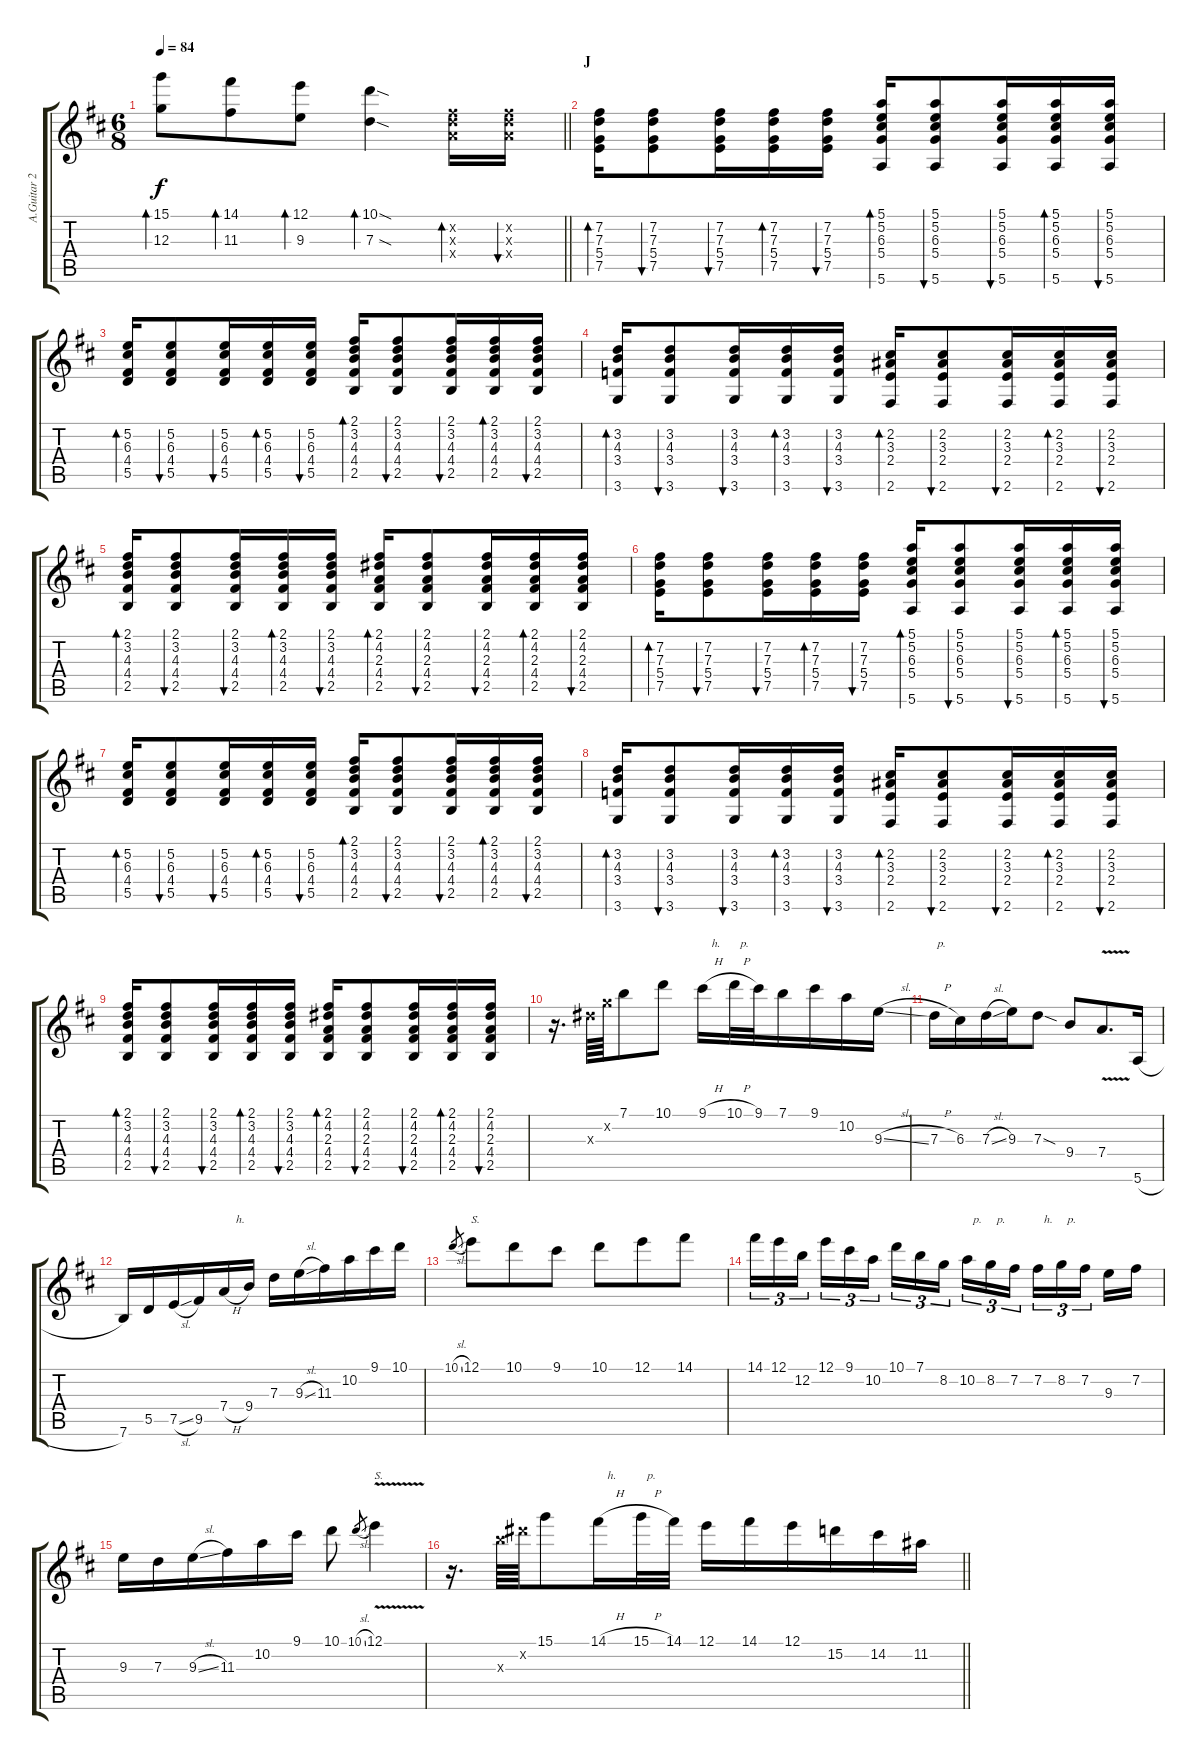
\track ("A.Guitar 2" "A.Guitar 2") {instrument acousticguitarsteel}
\staff {score tabs}
\tuning (E4 B3 G3 D3 A2 E2) {hide}
\ts (6 8)
\tempo 84
\clef g2
\barLineRight lightlight
\ks d
(15.1 12.3).8{bd 30 dy f} (14.1 11.3).8{bd 30} (12.1 9.3).8{bd 30} (10.1{sod} 7.3{sod}).4{bd 30} (7.2{x} 7.3{x} 7.4{x}).16{bd 30} (7.2{x} 7.3{x} 7.4{x}).16{bu 30} |
\section ("" "J")
(7.2 7.3 5.4 7.5).16{bd 30} (7.2 7.3 5.4 7.5).8{bu 30} (7.2 7.3 5.4 7.5).16{bu 30} (7.2 7.3 5.4 7.5).16{bd 30} (7.2 7.3 5.4 7.5).16{bu 30} (5.1 5.2 6.3 5.4 5.6).16{bd 30} (5.1 5.2 6.3 5.4 5.6).8{bu 30} (5.1 5.2 6.3 5.4 5.6).16{bu 30} (5.1 5.2 6.3 5.4 5.6).16{bd 30} (5.1 5.2 6.3 5.4 5.6).16{bu 30} |
(5.2 6.3 4.4 5.5).16{bd 30} (5.2 6.3 4.4 5.5).8{bu 30} (5.2 6.3 4.4 5.5).16{bu 30} (5.2 6.3 4.4 5.5).16{bd 30} (5.2 6.3 4.4 5.5).16{bu 30} (2.1 3.2 4.3 4.4 2.5).16{bd 30} (2.1 3.2 4.3 4.4 2.5).8{bu 30} (2.1 3.2 4.3 4.4 2.5).16{bu 30} (2.1 3.2 4.3 4.4 2.5).16{bd 30} (2.1 3.2 4.3 4.4 2.5).16{bu 30} |
(3.2 4.3 3.4 3.6).16{bd 30} (3.2 4.3 3.4 3.6).8{bu 30} (3.2 4.3 3.4 3.6).16{bu 30} (3.2 4.3 3.4 3.6).16{bd 30} (3.2 4.3 3.4 3.6).16{bu 30} (2.2 3.3 2.4 2.6).16{bd 30} (2.2 3.3 2.4 2.6).8{bu 30} (2.2 3.3 2.4 2.6).16{bu 30} (2.2 3.3 2.4 2.6).16{bd 30} (2.2 3.3 2.4 2.6).16{bu 30} |
(2.1 3.2 4.3 4.4 2.5).16{bd 30} (2.1 3.2 4.3 4.4 2.5).8{bu 30} (2.1 3.2 4.3 4.4 2.5).16{bu 30} (2.1 3.2 4.3 4.4 2.5).16{bd 30} (2.1 3.2 4.3 4.4 2.5).16{bu 30} (2.1 4.2 2.3 4.4 2.5).16{bd 30} (2.1 4.2 2.3 4.4 2.5).8{bu 30} (2.1 4.2 2.3 4.4 2.5).16{bu 30} (2.1 4.2 2.3 4.4 2.5).16{bd 30} (2.1 4.2 2.3 4.4 2.5).16{bu 30} |
(7.2 7.3 5.4 7.5).16{bd 30} (7.2 7.3 5.4 7.5).8{bu 30} (7.2 7.3 5.4 7.5).16{bu 30} (7.2 7.3 5.4 7.5).16{bd 30} (7.2 7.3 5.4 7.5).16{bu 30} (5.1 5.2 6.3 5.4 5.6).16{bd 30} (5.1 5.2 6.3 5.4 5.6).8{bu 30} (5.1 5.2 6.3 5.4 5.6).16{bu 30} (5.1 5.2 6.3 5.4 5.6).16{bd 30} (5.1 5.2 6.3 5.4 5.6).16{bu 30} |
(5.2 6.3 4.4 5.5).16{bd 30} (5.2 6.3 4.4 5.5).8{bu 30} (5.2 6.3 4.4 5.5).16{bu 30} (5.2 6.3 4.4 5.5).16{bd 30} (5.2 6.3 4.4 5.5).16{bu 30} (2.1 3.2 4.3 4.4 2.5).16{bd 30} (2.1 3.2 4.3 4.4 2.5).8{bu 30} (2.1 3.2 4.3 4.4 2.5).16{bu 30} (2.1 3.2 4.3 4.4 2.5).16{bd 30} (2.1 3.2 4.3 4.4 2.5).16{bu 30} |
(3.2 4.3 3.4 3.6).16{bd 30} (3.2 4.3 3.4 3.6).8{bu 30} (3.2 4.3 3.4 3.6).16{bu 30} (3.2 4.3 3.4 3.6).16{bd 30} (3.2 4.3 3.4 3.6).16{bu 30} (2.2 3.3 2.4 2.6).16{bd 30} (2.2 3.3 2.4 2.6).8{bu 30} (2.2 3.3 2.4 2.6).16{bu 30} (2.2 3.3 2.4 2.6).16{bd 30} (2.2 3.3 2.4 2.6).16{bu 30} |
(2.1 3.2 4.3 4.4 2.5).16{bd 30} (2.1 3.2 4.3 4.4 2.5).8{bu 30} (2.1 3.2 4.3 4.4 2.5).16{bu 30} (2.1 3.2 4.3 4.4 2.5).16{bd 30} (2.1 3.2 4.3 4.4 2.5).16{bu 30} (2.1 4.2 2.3 4.4 2.5).16{bd 30} (2.1 4.2 2.3 4.4 2.5).8{bu 30} (2.1 4.2 2.3 4.4 2.5).16{bu 30} (2.1 4.2 2.3 4.4 2.5).16{bd 30} (2.1 4.2 2.3 4.4 2.5).16{bu 30} |
r.16{d txt ""} 8.3{x}.64 8.2{x}.64 7.1.8 10.1.8 9.1{h}.16{txt "   h."} 10.1{h}.32{txt "  p."} 9.1.32 7.1.16 9.1.16 10.2.16 9.3{sl}.16 |
7.3{h}.16{txt " p."} 6.3.16 7.3{sl}.16 9.3.16 7.3{sod}.8 9.4.8 7.4{v}.8{d} 5.6{h}.16 |
7.6.16 5.5.16 7.5{sl}.16 9.5.16 7.4{h}.16{txt "    h."} 9.4.16 7.3.16 9.3{sl}.16 11.3.16 10.2.16 9.1.16 10.1.16 |
10.1{sl}.8{gr} 12.1.8{txt "S."} 10.1.8 9.1.8 10.1.8 12.1.8 14.1.8 |
14.1.16{tu (3 2)} 12.1.16{tu (3 2)} 12.2.16{tu (3 2) beam splitsecondary} 12.1.16{tu (3 2)} 9.1.16{tu (3 2)} 10.2.16{tu (3 2) beam splitsecondary} 10.1.16{tu (3 2)} 7.1.16{tu (3 2)} 8.2.16{tu (3 2)} 10.2.16{tu (3 2) txt "  p."} 8.2.16{tu (3 2) txt "  p."} 7.2.16{tu (3 2) beam splitsecondary} 7.2.16{tu (3 2) txt "  h."} 8.2.16{tu (3 2) txt "  p."} 7.2.16{tu (3 2) beam splitsecondary} 9.3.16 7.2.16 |
9.3.16 7.3.16 9.3{sl}.16 11.3.16 10.2.16 9.1.16 10.1.8 10.1{sl}.8{gr} 12.1{v}.4{txt "S."} |
\barLineRight lightlight
r.16{d txt ""} 16.3{x}.64 16.2{x}.64 15.1.8 14.1{h}.16{txt "   h."} 15.1{h}.32{txt "  p."} 14.1.32 12.1.16 14.1.16 12.1.16 15.2.16 14.2.16 11.2.16
